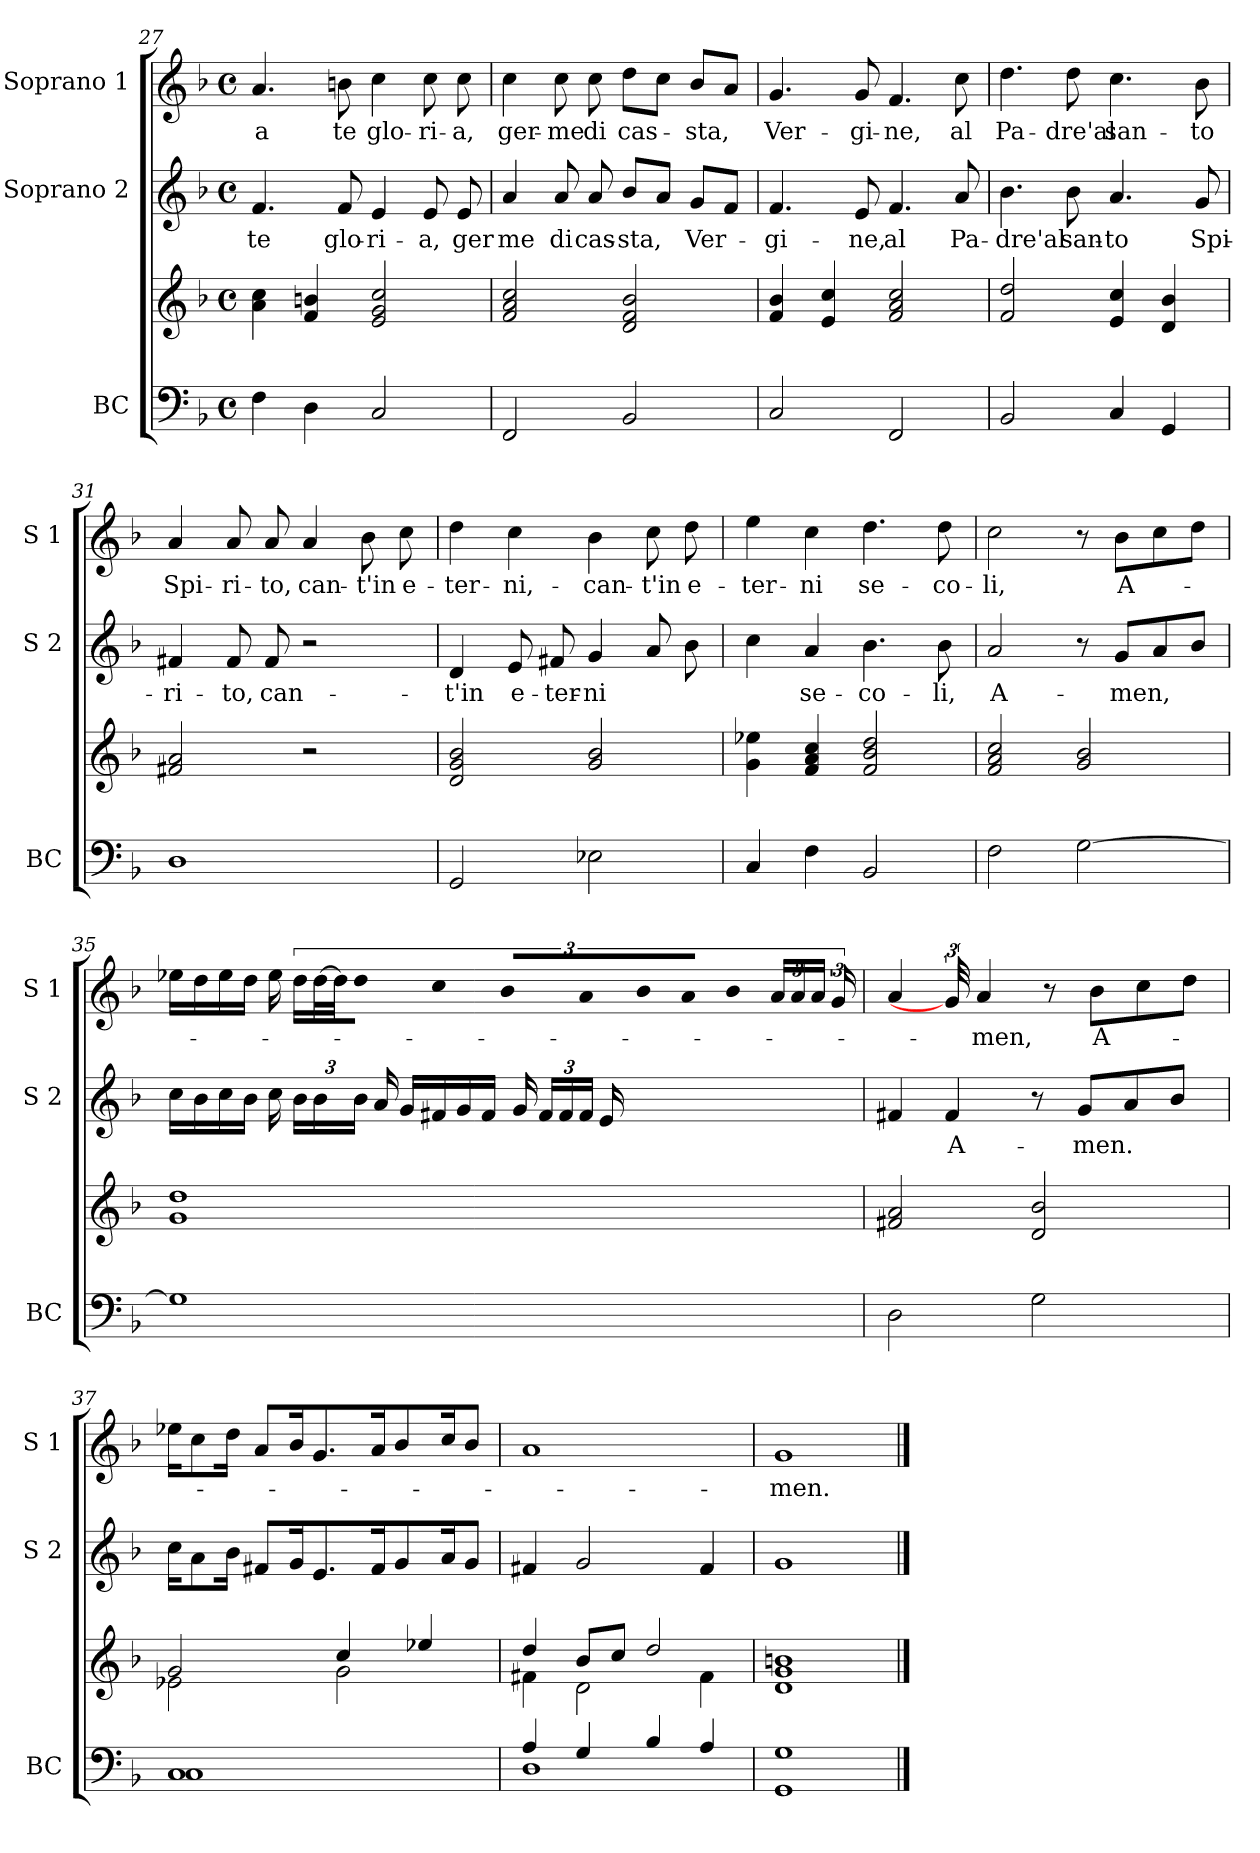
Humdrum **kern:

**kern	**kern	**kern	**text	**kern	**text
*part3	*part3	*part2	*part2	*part1	*part1
*staff4	*staff3	*staff2	*staff2	*staff1	*staff1
*I"BC	*	*I"Soprano 2	*	*I"Soprano 1	*
*I'BC	*	*I'S 2	*	*I'S 1	*
*clefF4	*clefG2	*clefG2	*	*clefG2	*
*k[b-]	*k[b-]	*k[b-]	*	*k[b-]	*
*F:	*F:	*F:	*	*F:	*
*M4/4	*M4/4	*M4/4	*	*M4/4	*
*met(c)	*met(c)	*met(c)	*	*met(c)	*
=27	=27	=27	=27	=27	=27
4F\	4a\ 4cc\	4.f/	te	4.a/	a
4D\	4f/ 4bn/	.	.	.	.
.	.	8f/	glo-	8bn\	te
2C/	2e/ 2g/ 2cc/	4e/	-ri-	4cc\	glo-
.	.	8e/	-a,	8cc\	-ri-
.	.	8e/	ger	8cc\	-a,
!!LO:LB:g=z
=28	=28	=28	=28	=28	=28
2FF/	2f/ 2a/ 2cc/	4a/	me	4cc\	ger-
.	.	8a/	di	8cc\	-me
.	.	8a/	cas-	8cc\	di
2BB-/	2d/ 2f/ 2b-/	8b-/L	-sta,	8dd\L	cas-
.	.	8a/J	.	8cc\J	.
.	.	8g/L	Ver-	8b-/L	-sta,
.	.	8f/J	.	8a/J	.
=29	=29	=29	=29	=29	=29
2C/	4f/ 4b-/	4.f/	-gi-	4.g/	Ver-
.	4e/ 4cc/	.	.	.	.
.	.	8e/	-ne,	8g/	-gi-
2FF/	2f/ 2a/ 2cc/	4.f/	al	4.f/	-ne,
.	.	8a/	Pa-	8cc\	al
=30	=30	=30	=30	=30	=30
2BB-/	2f/ 2dd/	4.b-\	-dre'al	4.dd\	Pa-
.	.	8b-\	san-	8dd\	-dre'al
4C/	4e/ 4cc/	4.a/	-to	4.cc\	san-
4GG/	4d/ 4b-/	.	.	.	.
.	.	8g/	Spi-	8b-\	-to
=31	=31	=31	=31	=31	=31
1D	2f#X/ 2a/	4f#X/	-ri-	4a/	Spi-
.	.	8f#/	-to,	8a/	-ri-
.	.	8f#/	can-	8a/	-to,
.	2r	2r	.	4a/	can-
.	.	.	.	8b-\	-t'in
.	.	.	.	8cc\	e-
=32	=32	=32	=32	=32	=32
2GG/	2d/ 2g/ 2b-/	4d/	-t'in	4dd\	-ter-
.	.	8e/	e-	4cc\	-ni,-
.	.	8f#X/	-ter-	.	.
2E-X\	2g/ 2b-/	4g/	-ni	4b-\	-can-
.	.	8a/	.	8cc\	-t'in
.	.	8b-\	.	8dd\	e-
!!LO:PB:g=z
=33	=33	=33	=33	=33	=33
4C/	4g\ 4ee-X\	4cc\	.	4ee\	-ter-
4F\	4f/ 4a/ 4cc/	4a/	se-	4cc\	-ni
2BB-/	2f/ 2b-/ 2dd/	4.b-\	-co-	4.dd\	se-
.	.	8b-\	-li,	8dd\	-co-
=34	=34	=34	=34	=34	=34
2F\	2f/ 2a/ 2cc/	2a/	A-	2cc\	-li,
[2G\	2g/ 2b-/	8r	.	8r	.
.	.	8g/L	-men,	8b-\L	A-
.	.	8a/	.	8cc\	.
.	.	8b-/J	.	8dd\J	.
=35	=35	=35	=35	=35	=35
1G]	1g 1dd	16cc\LL	.	16ee-X\LL	.
.	.	16b-\	.	16dd\	.
.	.	16cc\	.	16ee-\	.
.	.	16b-\JJ	.	16dd\JJ	.
.	.	16cc\	.	16ee-\	.
.	.	24b-\LL	.	24dd\LL	.
.	.	24b-\	.	[48dd\	.
.	.	.	.	48dd\]	.
.	.	24b-\JJ	.	16dd\JJ	.
.	.	16a/	.	.	.
.	.	.	.	16cc\	.
.	.	16g/LL	.	.	.
.	.	.	.	16b-/LL	.
.	.	16f#X/	.	.	.
.	.	.	.	16a/	.
.	.	16g/	.	.	.
.	.	.	.	16b-/	.
.	.	16f#/JJ	.	.	.
.	.	.	.	16a/JJ	.
.	.	16g/	.	.	.
.	.	.	.	16b-\	.
.	.	24f#/LL	.	.	.
.	.	.	.	24a/LL	.
.	.	24f#/	.	.	.
.	.	.	.	24a/	.
.	.	24f#/JJ	.	.	.
.	.	.	.	24a/JJ	.
.	.	16e/	.	.	.
.	.	.	.	[24g/	.
!!LO:LB:g=z
=36	=36	=36	=36	=36	=36
2D\	2f#X/ 2a/	4f#X/	.	4a/	.
.	.	4f#/	A-	48g/]	.
.	.	.	.	4a/	-men,
2G\	2d/ 2b-/	8r	.	.	.
.	.	.	.	8r	.
.	.	8g/L	-men.	.	.
.	.	.	.	8b-\L	A-
.	.	8a/	.	.	.
.	.	.	.	8cc\	.
.	.	8b-/J	.	.	.
.	.	.	.	8dd\J	.
48ryy	48ryy	48ryy	.	.	.
=37	=37	=37	=37	=37	=37
*^	*^	*	*	*	*
1C	1C	2g/	2e-X\	16cc\KL	.	16ee-X\KL	.
.	.	.	.	8a\	.	8cc\	.
.	.	.	.	16b-\Jk	.	16dd\Jk	.
.	.	.	.	8f#X/L	.	8a/L	.
.	.	.	.	16g/k	.	16b-/k	.
.	.	.	.	8.e/	.	8.g/	.
.	.	4cc/	2g\	.	.	.	.
.	.	.	.	16f#/k	.	16a/k	.
.	.	.	.	8g/	.	8b-/	.
.	.	4ee-X/	.	.	.	.	.
.	.	.	.	16a/k	.	16cc/k	.
.	.	.	.	8g/J	.	8b-/J	.
=38	=38	=38	=38	=38	=38	=38	=38
4A/	1D	4dd/	4f#X\	4f#X/	.	1a	.
4G/	.	8b-/L	2d\	2g/	.	.	.
.	.	8cc/J	.	.	.	.	.
4B-/	.	2dd/	.	.	.	.	.
4A/	.	.	4f#\	4f#/	.	.	.
*v	*v	*	*	*	*	*	*
*	*v	*v	*	*	*	*
=39	=39	=39	=39	=39	=39
1GG 1G	1d 1g 1bn	1g	.	1g	-men.
==	==	==	==	==	==
*-	*-	*-	*-	*-	*-
